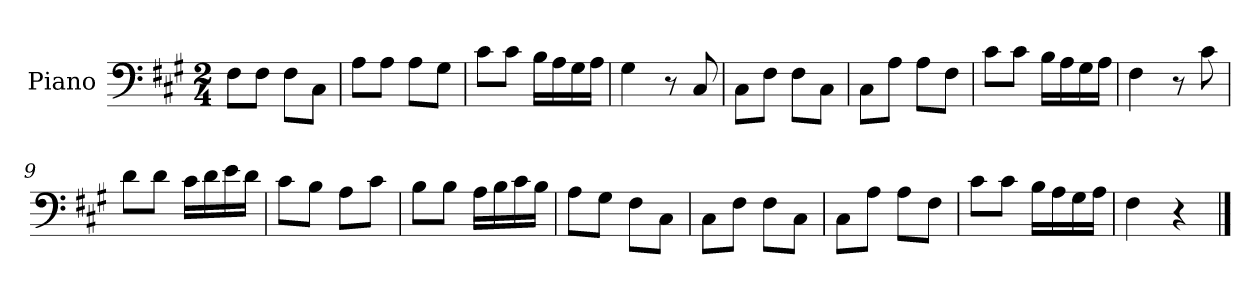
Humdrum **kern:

**kern
*part1
*staff1
*I"Piano
*I'Pno
*clefF4
*k[f#c#g#]
*f#:
*M2/4
=1
8F#\L
8F#\J
8F#\L
8C#\J
=2
8A\L
8A\J
8A\L
8G#\J
=3
8c#\L
8c#\J
16B\LL
16A\
16G#\
16A\JJ
=4
4G#\
8r
8C#/
=5
8C#\L
8F#\J
8F#\L
8C#\J
=6
8C#\L
8A\J
8A\L
8F#\J
=7
8c#\L
8c#\J
16B\LL
16A\
16G#\
16A\JJ
=8
4F#\
8r
8c#\
=9
8d\L
8d\J
16c#\LL
16d\
16e\
16d\JJ
=10
8c#\L
8B\J
8A\L
8c#\J
=11
8B\L
8B\J
16A\LL
16B\
16c#\
16B\JJ
=12
8A\L
8G#\J
8F#\L
8C#\J
=13
8C#\L
8F#\J
8F#\L
8C#\J
=14
8C#\L
8A\J
8A\L
8F#\J
=15
8c#\L
8c#\J
16B\LL
16A\
16G#\
16A\JJ
=16
4F#\
4r
==
*-
